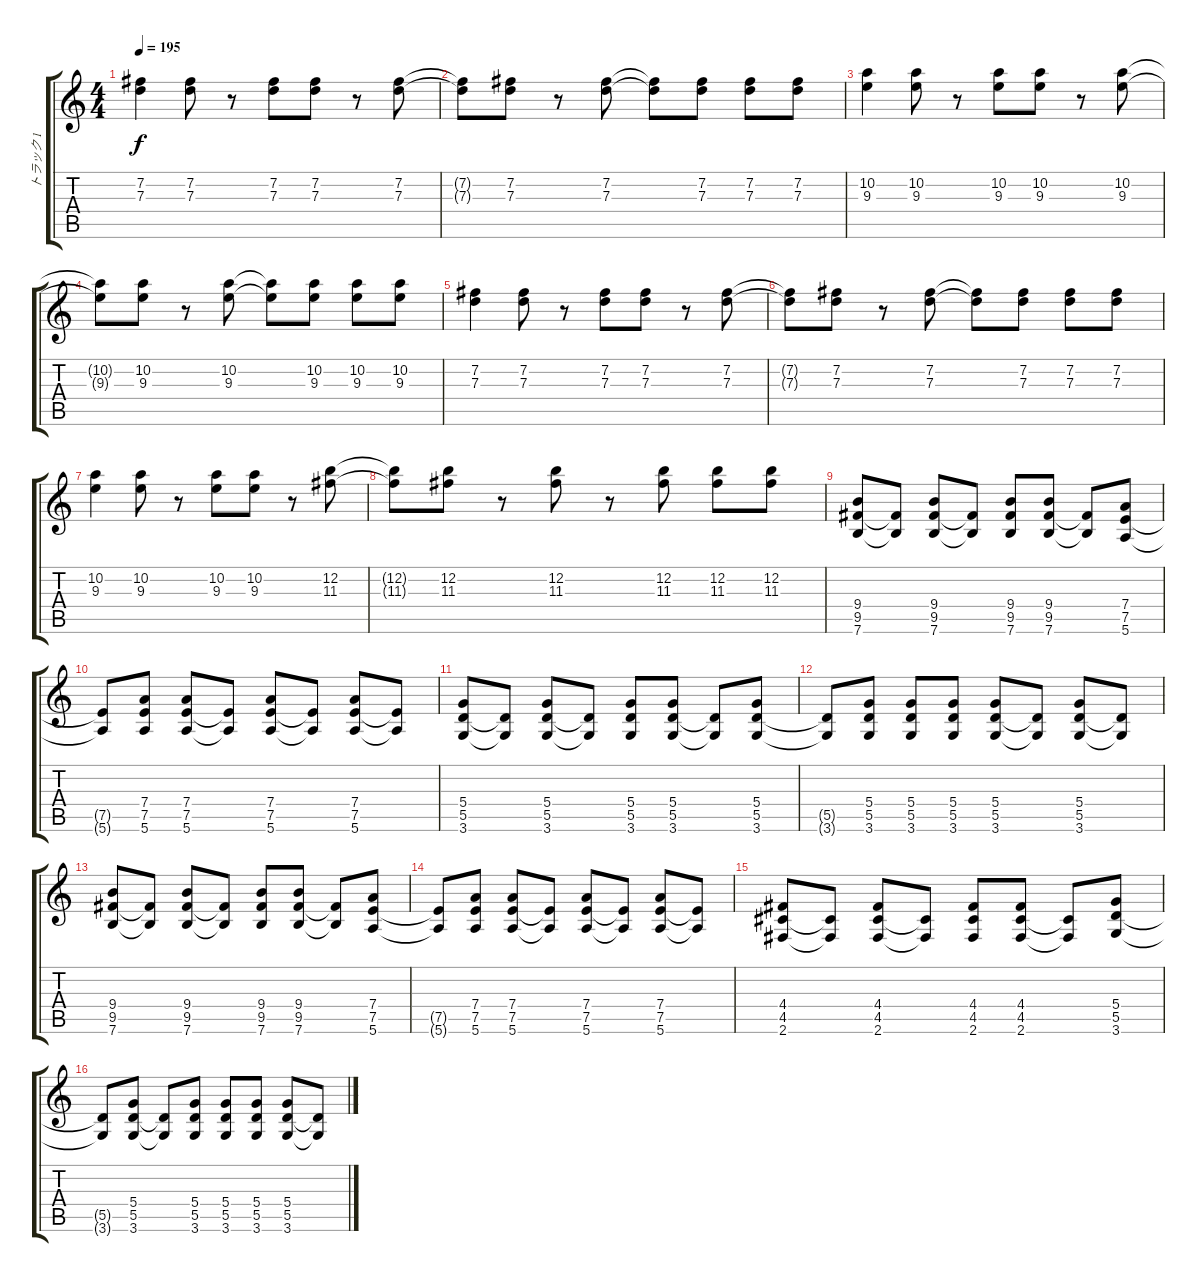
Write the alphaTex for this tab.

\track ("トラック 1" "トラック 1") {instrument overdrivenguitar}
\staff {score tabs}
\tuning (E4 B3 G3 D3 A2 E2) {hide}
\ts (4 4)
\tempo 195
\clef g2
\ks c
(7.2 7.3).4{dy f} (7.2 7.3).8 r.8 (7.2 7.3).8 (7.2 7.3).8 r.8 (7.2 7.3).8 |
(7.2{t} 7.3{t}).8 (7.2 7.3).8 r.8 (7.2 7.3).8 (7.2{t} 7.3{t}).8 (7.2 7.3).8 (7.2 7.3).8 (7.2 7.3).8 |
(10.2 9.3).4 (10.2 9.3).8 r.8 (10.2 9.3).8 (10.2 9.3).8 r.8 (10.2 9.3).8 |
(10.2{t} 9.3{t}).8 (10.2 9.3).8 r.8 (10.2 9.3).8 (10.2{t} 9.3{t}).8 (10.2 9.3).8 (10.2 9.3).8 (10.2 9.3).8 |
(7.2 7.3).4 (7.2 7.3).8 r.8 (7.2 7.3).8 (7.2 7.3).8 r.8 (7.2 7.3).8 |
(7.2{t} 7.3{t}).8 (7.2 7.3).8 r.8 (7.2 7.3).8 (7.2{t} 7.3{t}).8 (7.2 7.3).8 (7.2 7.3).8 (7.2 7.3).8 |
(10.2 9.3).4 (10.2 9.3).8 r.8 (10.2 9.3).8 (10.2 9.3).8 r.8 (12.2 11.3).8 |
(12.2{t} 11.3{t}).8 (12.2 11.3).8 r.8 (12.2 11.3).8 r.8 (12.2 11.3).8 (12.2 11.3).8 (12.2 11.3).8 |
(9.4 9.5 7.6).8 (9.5{t} 7.6{t}).8 (9.4 9.5 7.6).8 (9.5{t} 7.6{t}).8 (9.4 9.5 7.6).8 (9.4 9.5 7.6).8 (9.5{t} 7.6{t}).8 (7.4 7.5 5.6).8 |
(7.5{t} 5.6{t}).8 (7.4 7.5 5.6).8 (7.4 7.5 5.6).8 (7.5{t} 5.6{t}).8 (7.4 7.5 5.6).8 (7.5{t} 5.6{t}).8 (7.4 7.5 5.6).8 (7.5{t} 5.6{t}).8 |
(5.4 5.5 3.6).8 (5.5{t} 3.6{t}).8 (5.4 5.5 3.6).8 (5.5{t} 3.6{t}).8 (5.4 5.5 3.6).8 (5.4 5.5 3.6).8 (5.5{t} 3.6{t}).8 (5.4 5.5 3.6).8 |
(5.5{t} 3.6{t}).8 (5.4 5.5 3.6).8 (5.4 5.5 3.6).8 (5.4 5.5 3.6).8 (5.4 5.5 3.6).8 (5.5{t} 3.6{t}).8 (5.4 5.5 3.6).8 (5.5{t} 3.6{t}).8 |
(9.4 9.5 7.6).8 (9.5{t} 7.6{t}).8 (9.4 9.5 7.6).8 (9.5{t} 7.6{t}).8 (9.4 9.5 7.6).8 (9.4 9.5 7.6).8 (9.5{t} 7.6{t}).8 (7.4 7.5 5.6).8 |
(7.5{t} 5.6{t}).8 (7.4 7.5 5.6).8 (7.4 7.5 5.6).8 (7.5{t} 5.6{t}).8 (7.4 7.5 5.6).8 (7.5{t} 5.6{t}).8 (7.4 7.5 5.6).8 (7.5{t} 5.6{t}).8 |
(4.4 4.5 2.6).8 (4.5{t} 2.6{t}).8 (4.4 4.5 2.6).8 (4.5{t} 2.6{t}).8 (4.4 4.5 2.6).8 (4.4 4.5 2.6).8 (4.5{t} 2.6{t}).8 (5.4 5.5 3.6).8 |
(5.5{t} 3.6{t}).8 (5.4 5.5 3.6).8 (5.5{t} 3.6{t}).8 (5.4 5.5 3.6).8 (5.4 5.5 3.6).8 (5.4 5.5 3.6).8 (5.4 5.5 3.6).8 (5.5{t} 3.6{t}).8
